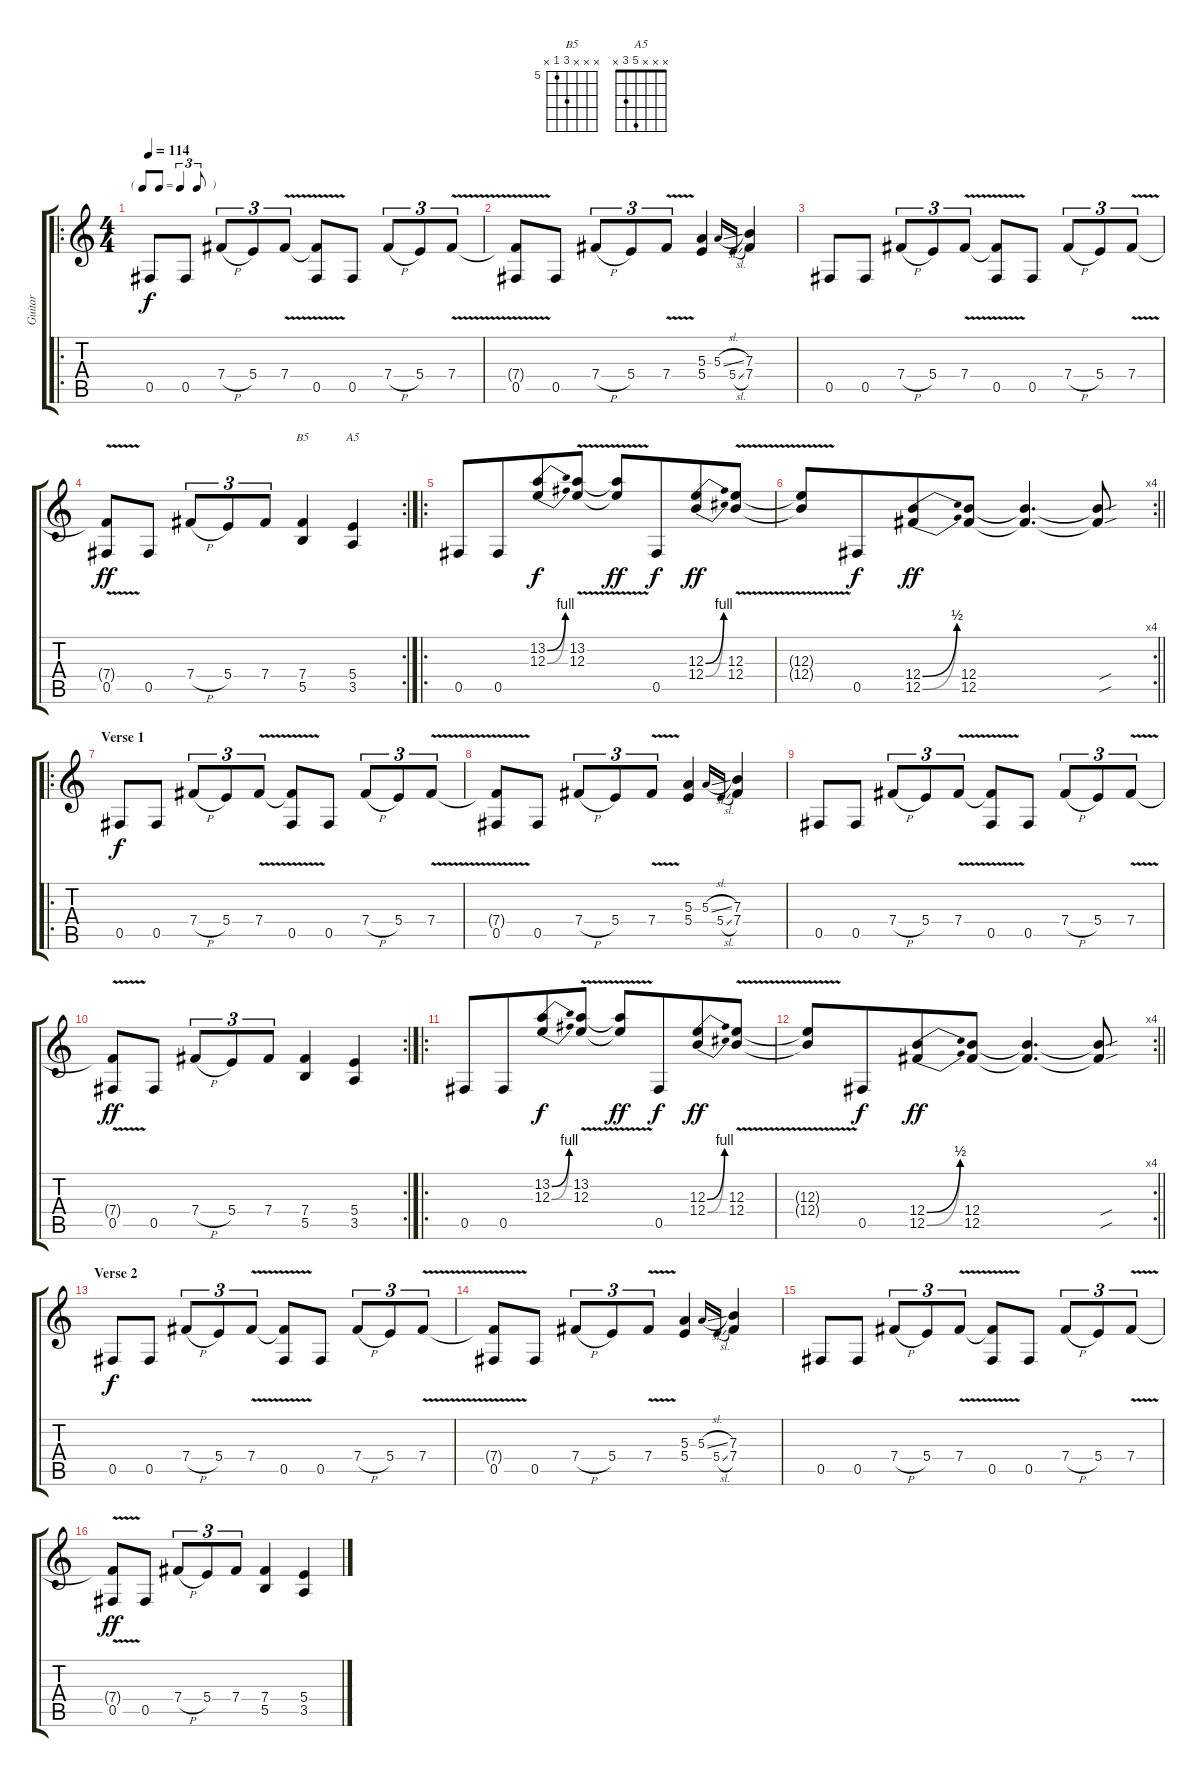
\track ("Guitar" "Guitar") {instrument distortionguitar}
\staff {score tabs}
\tuning (Db4 Ab3 E3 B2 Gb2 Db2) {hide}
\chord ("B5" x x x 7 5 x) {firstfret 5}
\chord ("A5" x x x 5 3 x)
\ro
\ts (4 4)
\tf triplet8th
\tempo 114
\clef g2
\ks c
0.5.8{dy f instrument distortionguitar} 0.5.8 7.4{h}.8{tu (3 2)} 5.4.8{tu (3 2)} 7.4{v}.8{tu (3 2)} (7.4{t} 0.5).8 0.5.8 7.4{h}.8{tu (3 2)} 5.4.8{tu (3 2)} 7.4{v}.8{tu (3 2)} |
(7.4{t} 0.5).8 0.5.8 7.4{h}.8{tu (3 2)} 5.4.8{tu (3 2)} 7.4{v}.8{tu (3 2)} (5.3 5.4).4 5.3{sl}.16{gr onbeat} 5.4{sl}.16{gr onbeat} (7.3 7.4).4 |
0.5.8 0.5.8 7.4{h}.8{tu (3 2)} 5.4.8{tu (3 2)} 7.4{v}.8{tu (3 2)} (7.4{t} 0.5).8 0.5.8 7.4{h}.8{tu (3 2)} 5.4.8{tu (3 2)} 7.4{v}.8{tu (3 2)} |
\rc 2
(7.4{t} 0.5).8{dy ff} 0.5.8 7.4{h}.8{tu (3 2)} 5.4.8{tu (3 2)} 7.4.8{tu (3 2)} (7.4 5.5).4{ch "B5"} (5.4 3.5).4{ch "A5"} |
\ro
0.5.8 0.5.8{beam merge} (13.2{be (bend 0 0 60 4)} 12.3{be (bend 0 0 60 4)}).8{dy f} (13.2{v} 12.3{v}).8 (13.2{t} 12.3{t}).8{dy ff} 0.5.8{dy f beam merge} (12.3{be (bend 0 0 60 4)} 12.4{be (bend 0 0 60 4)}).8{dy ff} (12.3 12.4{v}).8 |
\rc 4
\barLineRight lightlight
(12.3{t} 12.4{t}).8 0.5.8{dy f beam merge} (12.4{be (bend 0 0 60 2)} 12.5{be (bend 0 0 60 2)}).8{dy ff} (12.4 12.5).8 (12.4{t} 12.5{t}).4{d} (12.4{sou t} 12.5{sou t}).8 |
\ro
\section ("" "Verse 1")
0.5.8{dy f} 0.5.8 7.4{h}.8{tu (3 2)} 5.4.8{tu (3 2)} 7.4{v}.8{tu (3 2)} (7.4{t} 0.5).8 0.5.8 7.4{h}.8{tu (3 2)} 5.4.8{tu (3 2)} 7.4{v}.8{tu (3 2)} |
(7.4{t} 0.5).8 0.5.8 7.4{h}.8{tu (3 2)} 5.4.8{tu (3 2)} 7.4{v}.8{tu (3 2)} (5.3 5.4).4 5.3{sl}.16{gr onbeat} 5.4{sl}.16{gr onbeat} (7.3 7.4).4 |
0.5.8 0.5.8 7.4{h}.8{tu (3 2)} 5.4.8{tu (3 2)} 7.4{v}.8{tu (3 2)} (7.4{t} 0.5).8 0.5.8 7.4{h}.8{tu (3 2)} 5.4.8{tu (3 2)} 7.4{v}.8{tu (3 2)} |
\rc 2
(7.4{t} 0.5).8{dy ff} 0.5.8 7.4{h}.8{tu (3 2)} 5.4.8{tu (3 2)} 7.4.8{tu (3 2)} (7.4 5.5).4 (5.4 3.5).4 |
\ro
0.5.8 0.5.8{beam merge} (13.2{be (bend 0 0 60 4)} 12.3{be (bend 0 0 60 4)}).8{dy f} (13.2{v} 12.3{v}).8 (13.2{t} 12.3{t}).8{dy ff} 0.5.8{dy f beam merge} (12.3{be (bend 0 0 60 4)} 12.4{be (bend 0 0 60 4)}).8{dy ff} (12.3 12.4{v}).8 |
\rc 4
\barLineRight lightlight
(12.3{t} 12.4{t}).8 0.5.8{dy f beam merge} (12.4{be (bend 0 0 60 2)} 12.5{be (bend 0 0 60 2)}).8{dy ff} (12.4 12.5).8 (12.4{t} 12.5{t}).4{d} (12.4{sou t} 12.5{sou t}).8 |
\section ("" "Verse 2")
0.5.8{dy f} 0.5.8 7.4{h}.8{tu (3 2)} 5.4.8{tu (3 2)} 7.4{v}.8{tu (3 2)} (7.4{t} 0.5).8 0.5.8 7.4{h}.8{tu (3 2)} 5.4.8{tu (3 2)} 7.4{v}.8{tu (3 2)} |
(7.4{t} 0.5).8 0.5.8 7.4{h}.8{tu (3 2)} 5.4.8{tu (3 2)} 7.4{v}.8{tu (3 2)} (5.3 5.4).4 5.3{sl}.16{gr onbeat} 5.4{sl}.16{gr onbeat} (7.3 7.4).4 |
0.5.8 0.5.8 7.4{h}.8{tu (3 2)} 5.4.8{tu (3 2)} 7.4{v}.8{tu (3 2)} (7.4{t} 0.5).8 0.5.8 7.4{h}.8{tu (3 2)} 5.4.8{tu (3 2)} 7.4{v}.8{tu (3 2)} |
(7.4{t} 0.5).8{dy ff} 0.5.8 7.4{h}.8{tu (3 2)} 5.4.8{tu (3 2)} 7.4.8{tu (3 2)} (7.4 5.5).4 (5.4 3.5).4
